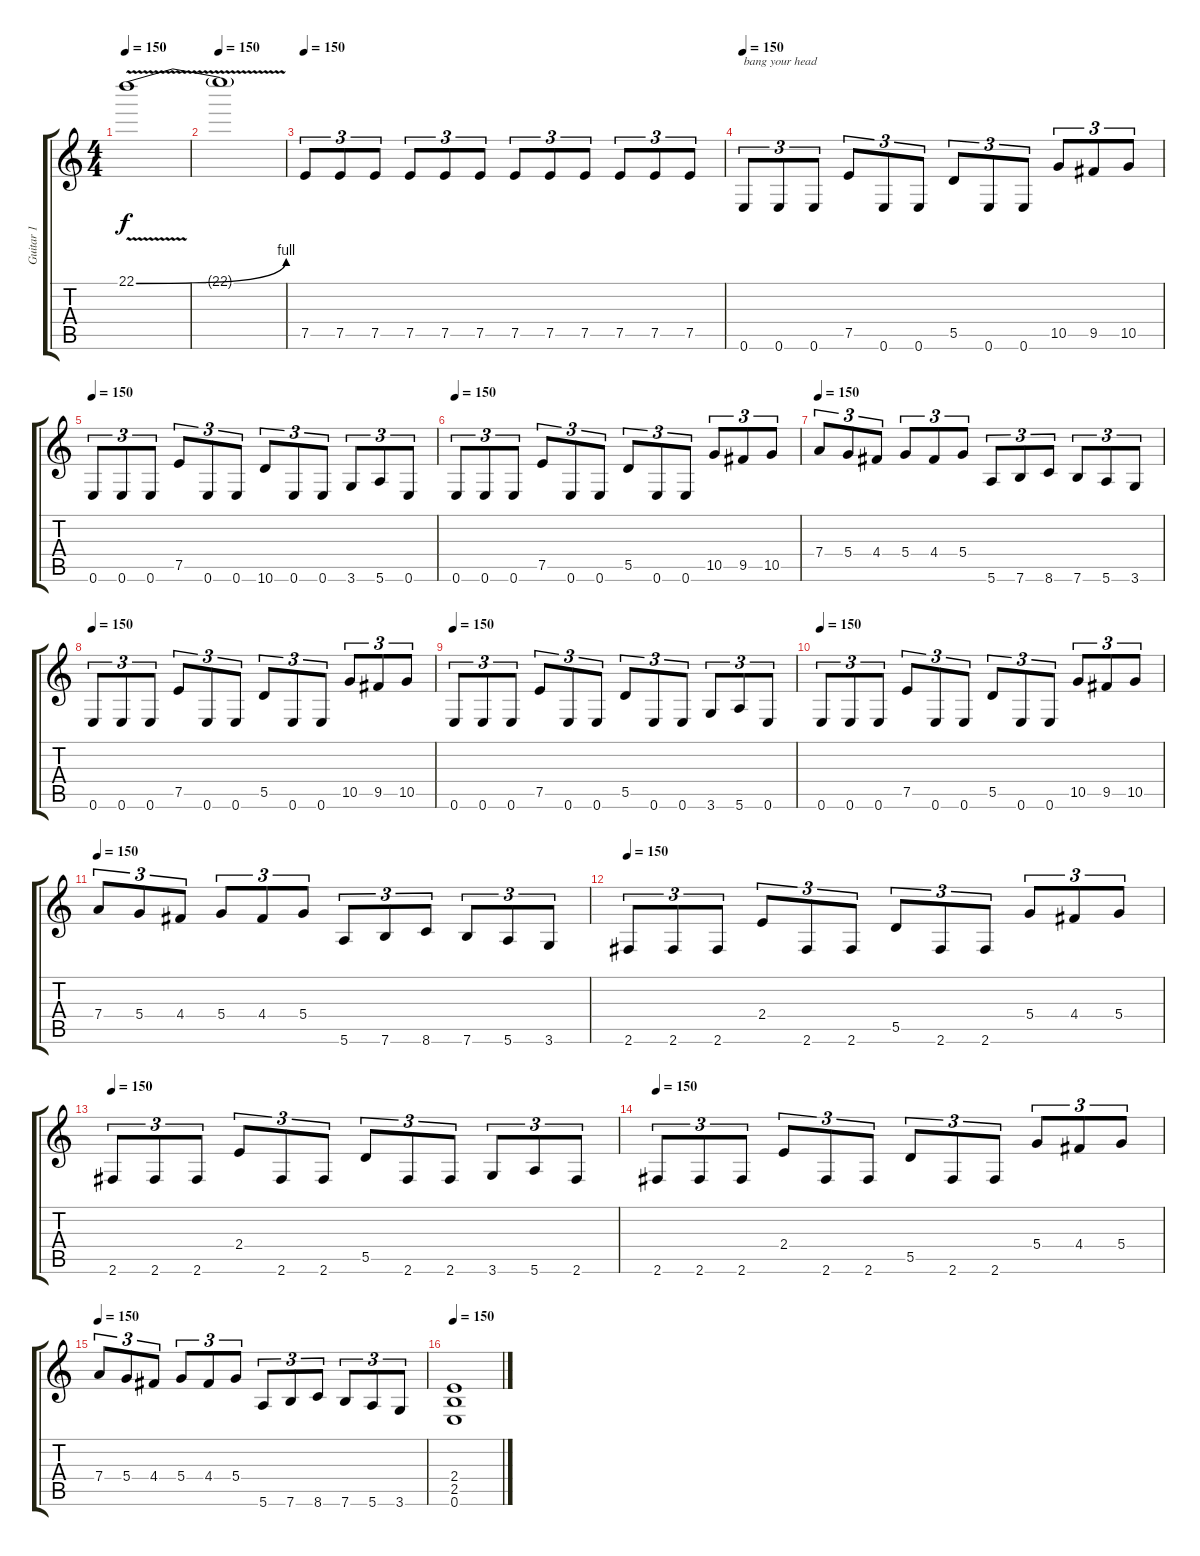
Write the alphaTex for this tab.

\track ("Guitar 1" "Guitar 1") {instrument overdrivenguitar}
\staff {score tabs}
\tuning (E4 B3 G3 D3 A2 E2) {hide}
\ts (4 4)
\tempo 150
\clef g2
\ks c
22.1{be (bend 0 0 60 4) v}.1{dy f} |
\tempo 150
22.1{t}.1 |
\tempo 150
7.5.8{tu (3 2)} 7.5.8{tu (3 2)} 7.5.8{tu (3 2)} 7.5.8{tu (3 2)} 7.5.8{tu (3 2)} 7.5.8{tu (3 2)} 7.5.8{tu (3 2)} 7.5.8{tu (3 2)} 7.5.8{tu (3 2)} 7.5.8{tu (3 2)} 7.5.8{tu (3 2)} 7.5.8{tu (3 2)} |
\tempo 150
0.6.8{tu (3 2) txt "bang your head"} 0.6.8{tu (3 2)} 0.6.8{tu (3 2)} 7.5.8{tu (3 2)} 0.6.8{tu (3 2)} 0.6.8{tu (3 2)} 5.5.8{tu (3 2)} 0.6.8{tu (3 2)} 0.6.8{tu (3 2)} 10.5.8{tu (3 2)} 9.5.8{tu (3 2)} 10.5.8{tu (3 2)} |
\tempo 150
0.6.8{tu (3 2)} 0.6.8{tu (3 2)} 0.6.8{tu (3 2)} 7.5.8{tu (3 2)} 0.6.8{tu (3 2)} 0.6.8{tu (3 2)} 10.6.8{tu (3 2)} 0.6.8{tu (3 2)} 0.6.8{tu (3 2)} 3.6.8{tu (3 2)} 5.6.8{tu (3 2)} 0.6.8{tu (3 2)} |
\tempo 150
0.6.8{tu (3 2)} 0.6.8{tu (3 2)} 0.6.8{tu (3 2)} 7.5.8{tu (3 2)} 0.6.8{tu (3 2)} 0.6.8{tu (3 2)} 5.5.8{tu (3 2)} 0.6.8{tu (3 2)} 0.6.8{tu (3 2)} 10.5.8{tu (3 2)} 9.5.8{tu (3 2)} 10.5.8{tu (3 2)} |
\tempo 150
7.4.8{tu (3 2)} 5.4.8{tu (3 2)} 4.4.8{tu (3 2)} 5.4.8{tu (3 2)} 4.4.8{tu (3 2)} 5.4.8{tu (3 2)} 5.6.8{tu (3 2)} 7.6.8{tu (3 2)} 8.6.8{tu (3 2)} 7.6.8{tu (3 2)} 5.6.8{tu (3 2)} 3.6.8{tu (3 2)} |
\tempo 150
0.6.8{tu (3 2)} 0.6.8{tu (3 2)} 0.6.8{tu (3 2)} 7.5.8{tu (3 2)} 0.6.8{tu (3 2)} 0.6.8{tu (3 2)} 5.5.8{tu (3 2)} 0.6.8{tu (3 2)} 0.6.8{tu (3 2)} 10.5.8{tu (3 2)} 9.5.8{tu (3 2)} 10.5.8{tu (3 2)} |
\tempo 150
0.6.8{tu (3 2)} 0.6.8{tu (3 2)} 0.6.8{tu (3 2)} 7.5.8{tu (3 2)} 0.6.8{tu (3 2)} 0.6.8{tu (3 2)} 5.5.8{tu (3 2)} 0.6.8{tu (3 2)} 0.6.8{tu (3 2)} 3.6.8{tu (3 2)} 5.6.8{tu (3 2)} 0.6.8{tu (3 2)} |
\tempo 150
0.6.8{tu (3 2)} 0.6.8{tu (3 2)} 0.6.8{tu (3 2)} 7.5.8{tu (3 2)} 0.6.8{tu (3 2)} 0.6.8{tu (3 2)} 5.5.8{tu (3 2)} 0.6.8{tu (3 2)} 0.6.8{tu (3 2)} 10.5.8{tu (3 2)} 9.5.8{tu (3 2)} 10.5.8{tu (3 2)} |
\tempo 150
7.4.8{tu (3 2)} 5.4.8{tu (3 2)} 4.4.8{tu (3 2)} 5.4.8{tu (3 2)} 4.4.8{tu (3 2)} 5.4.8{tu (3 2)} 5.6.8{tu (3 2)} 7.6.8{tu (3 2)} 8.6.8{tu (3 2)} 7.6.8{tu (3 2)} 5.6.8{tu (3 2)} 3.6.8{tu (3 2)} |
\tempo 150
2.6.8{tu (3 2)} 2.6.8{tu (3 2)} 2.6.8{tu (3 2)} 2.4.8{tu (3 2)} 2.6.8{tu (3 2)} 2.6.8{tu (3 2)} 5.5.8{tu (3 2)} 2.6.8{tu (3 2)} 2.6.8{tu (3 2)} 5.4.8{tu (3 2)} 4.4.8{tu (3 2)} 5.4.8{tu (3 2)} |
\tempo 150
2.6.8{tu (3 2)} 2.6.8{tu (3 2)} 2.6.8{tu (3 2)} 2.4.8{tu (3 2)} 2.6.8{tu (3 2)} 2.6.8{tu (3 2)} 5.5.8{tu (3 2)} 2.6.8{tu (3 2)} 2.6.8{tu (3 2)} 3.6.8{tu (3 2)} 5.6.8{tu (3 2)} 2.6.8{tu (3 2)} |
\tempo 150
2.6.8{tu (3 2)} 2.6.8{tu (3 2)} 2.6.8{tu (3 2)} 2.4.8{tu (3 2)} 2.6.8{tu (3 2)} 2.6.8{tu (3 2)} 5.5.8{tu (3 2)} 2.6.8{tu (3 2)} 2.6.8{tu (3 2)} 5.4.8{tu (3 2)} 4.4.8{tu (3 2)} 5.4.8{tu (3 2)} |
\tempo 150
7.4.8{tu (3 2)} 5.4.8{tu (3 2)} 4.4.8{tu (3 2)} 5.4.8{tu (3 2)} 4.4.8{tu (3 2)} 5.4.8{tu (3 2)} 5.6.8{tu (3 2)} 7.6.8{tu (3 2)} 8.6.8{tu (3 2)} 7.6.8{tu (3 2)} 5.6.8{tu (3 2)} 3.6.8{tu (3 2)} |
\tempo 150
(2.4 2.5 0.6).1
